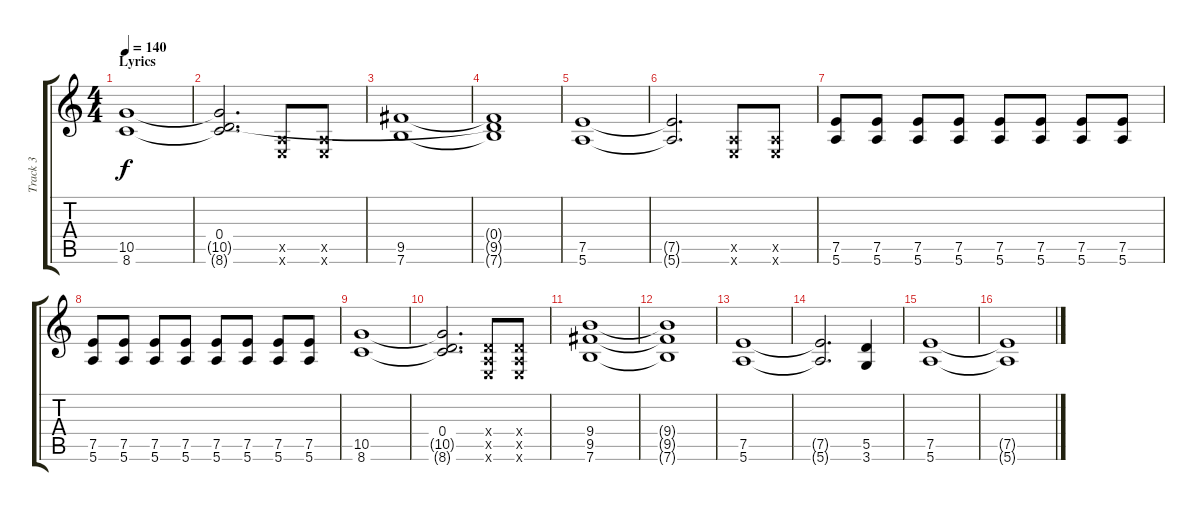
\track ("Track 3" "Track 3") {instrument electricguitarclean}
\staff {score tabs}
\tuning (E4 B3 G3 D3 A2 E2) {hide}
\ts (4 4)
\section ("" "Lyrics")
\tempo 140
\clef g2
\ks c
(10.5 8.6).1{dy f instrument overdrivenguitar} |
(0.4 10.5{t} 8.6{t}).2{d} (0.5{x} 0.6{x}).8 (0.5{x} 0.6{x}).8 |
(9.5 7.6).1 |
(0.4{t} 9.5{t} 7.6{t}).1 |
(7.5 5.6).1 |
(7.5{t} 5.6{t}).2{d} (0.5{x} 0.6{x}).8 (0.5{x} 0.6{x}).8 |
(7.5 5.6).8 (7.5 5.6).8 (7.5 5.6).8 (7.5 5.6).8 (7.5 5.6).8 (7.5 5.6).8 (7.5 5.6).8 (7.5 5.6).8 |
(7.5 5.6).8 (7.5 5.6).8 (7.5 5.6).8 (7.5 5.6).8 (7.5 5.6).8 (7.5 5.6).8 (7.5 5.6).8 (7.5 5.6).8 |
(10.5 8.6).1 |
(0.4 10.5{t} 8.6{t}).2{d} (0.4{x} 0.5{x} 0.6{x}).8 (0.4{x} 0.5{x} 0.6{x}).8 |
(9.4 9.5 7.6).1 |
(9.4{t} 9.5{t} 7.6{t}).1 |
(7.5 5.6).1 |
(7.5{t} 5.6{t}).2{d} (5.5 3.6).4 |
(7.5 5.6).1 |
(7.5{t} 5.6{t}).1
